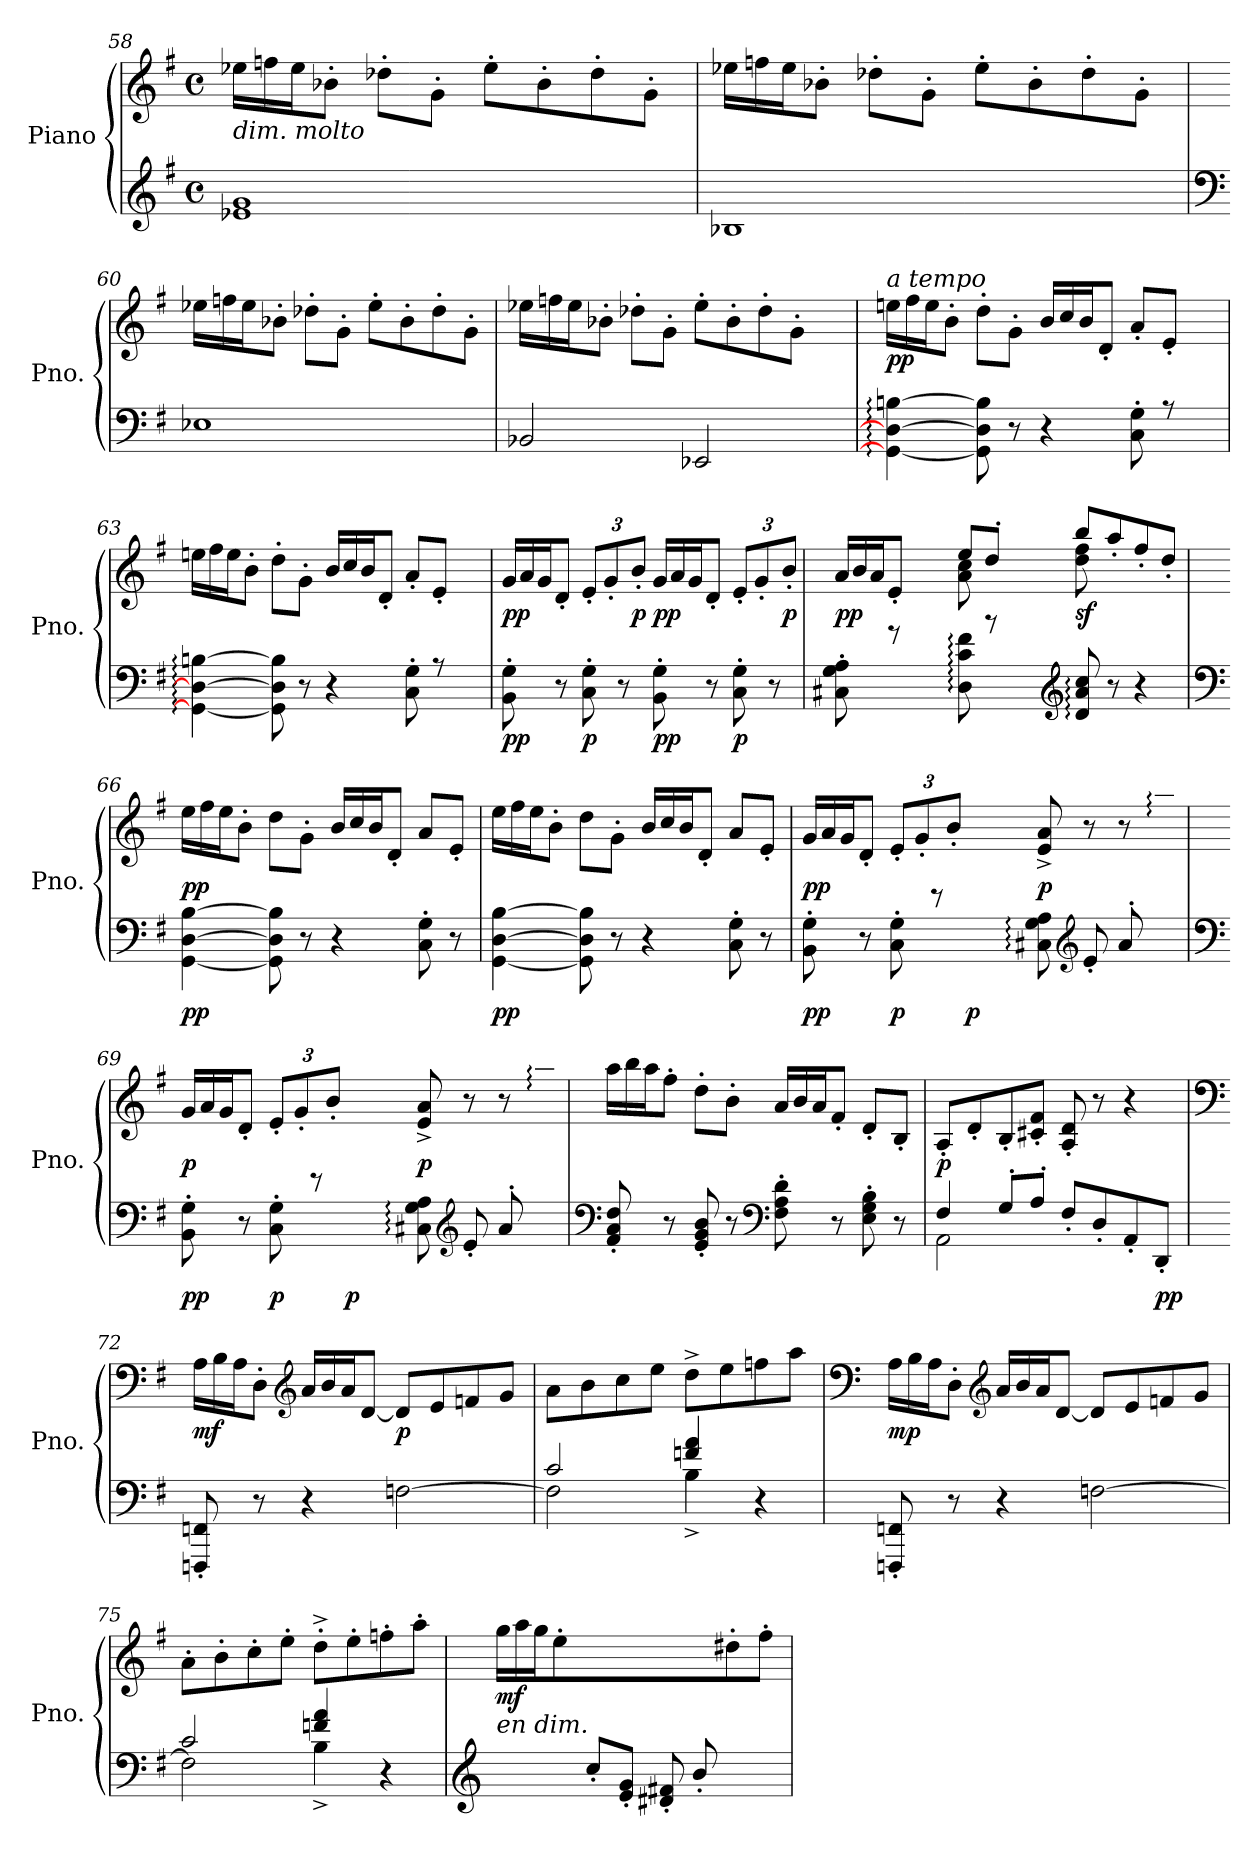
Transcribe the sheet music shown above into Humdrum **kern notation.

**kern	**dynam	**kern	**dynam
*part2	*part2	*part1	*part1
*staff2	*staff2	*staff1	*staff1
*I"Piano	*	*I"Piano	*
*I'Pno.	*	*I'Pno.	*
*clefG2	*	*clefG2	*
*k[f#]	*	*k[f#]	*
*M4/4	*	*M4/4	*
*met(c)	*	*met(c)	*
*	*	*Xtuplet	*
=58	=58	=58	=58
!	!	!LO:TX:b:i:t=dim. molto	!
1e-X 1g	.	24ee-X\LL	.
.	.	24ffn\	.
.	.	24ee-\J	.
.	.	8b-X'\J	.
.	.	8dd-X'\L	.
.	.	8g'\J	.
.	.	8ee-'\L	.
.	.	8b-'\	.
.	.	8dd-'\	.
.	.	8g'\J	.
=59	=59	=59	=59
1B-X	.	24ee-X\LL	.
.	.	24ffn\	.
.	.	24ee-\J	.
.	.	8b-X'\J	.
.	.	8dd-X'\L	.
.	.	8g'\J	.
.	.	8ee-'\L	.
.	.	8b-'\	.
.	.	8dd-'\	.
.	.	8g'\J	.
!!LO:LB:g=z
=60	=60	=60	=60
*clefF4	*	*	*
*	*	*MM130	*
1E-X	.	24ee-X\LL	.
.	.	24ffn\	.
.	.	24ee-\J	.
.	.	8b-X'\J	.
.	.	8dd-X'\L	.
.	.	8g'\J	.
.	.	8ee-'\L	.
.	.	8b-'\	.
.	.	8dd-'\	.
.	.	8g'\J	.
=61	=61	=61	=61
*	*	*MM120	*
*^	*	*	*
2BB-X/	2.ryy	.	24ee-X\LL	.
.	.	.	24ffn\	.
.	.	.	24ee-\J	.
.	.	.	8b-X'\J	.
.	.	.	8dd-X'\L	.
.	.	.	8g'\J	.
*	*	*	*MM110	*
2EE-X/	.	.	8ee-'\L	.
.	.	.	8b-'\	.
*	*	*	*MM100	*
.	8..ryy	.	8dd-'\	.
.	.	.	8g'\J	.
.	[64GG!/LLLLyy	.	.	.
.	[64D!/JJJJyy	.	.	.
=62	=62	=62	=62	=62
*	*	*	*MM136	*
!	!	!	!LO:TX:a:i:t=a tempo	!
!	!	!	!	!LO:DY:b
4GG\_: 4D\_: [4Bn\:	2.ryy	.	24een\LL	pp
.	.	.	24ff#\	.
.	.	.	24ee\J	.
.	.	.	8b'\J	.
8GG\] 8D\] 8B\]	.	.	8dd'\L	.
8r	.	.	8g'\J	.
4r	.	.	24b/LL	.
.	.	.	24cc/	.
.	.	.	24b/J	.
.	.	.	8d'/J	.
8C\' 8G\'	8..ryy	.	8a'/L	.
8r	.	.	8e'/J	.
.	[64GG!/LLLLyy	.	.	.
.	[64D!/JJJJyy	.	.	.
=63	=63	=63	=63	=63
4GG\_: 4D\_: [4Bn\:	2.ryy	.	24een\LL	.
.	.	.	24ff#\	.
.	.	.	24ee\J	.
.	.	.	8b'\J	.
8GG\] 8D\] 8B\]	.	.	8dd'\L	.
8r	.	.	8g'\J	.
4r	.	.	24b/LL	.
.	.	.	24cc/	.
.	.	.	24b/J	.
.	.	.	8d'/J	.
8C\' 8G\'	8..ryy	.	8a'/L	.
8r	.	.	8e'/J	.
.	64GG!/LLLLyy	.	.	.
.	64D!/JJJJyy	.	.	.
!!LO:LB:g=z
=64	=64	=64	=64	=64
!	!	!LO:DY:b	!	!LO:DY:b
*v	*v	*	*	*
8BB\' 8G\'	pp	24g/LL	pp
.	.	24a/	.
.	.	24g/J	.
8r	.	8d'/J	.
*	*	*tuplet	*
*	*	*Xbrackettup	*
!	!LO:DY:b	!	!
8C\' 8G\'	p	12e'/L	.
.	.	12g'/	.
8r	.	.	.
!	!	!	!LO:DY:b
.	.	12b'/J	p
*	*	*Xtuplet	*
!	!LO:DY:b	!	!LO:DY:b
8BB\' 8G\'	pp	24g/LL	pp
.	.	24a/	.
.	.	24g/J	.
8r	.	8d'/J	.
*	*	*tuplet	*
!	!LO:DY:b	!	!
8C\' 8G\'	p	12e'/L	.
.	.	12g'/	.
8r	.	.	.
!	!	!	!LO:DY:b
.	.	12b'/J	p
=65	=65	=65	=65
*^	*	*	*
*	*	*	*Xtuplet	*
*	*	*	*^	*
!	!	!	!	!	!LO:DY:b
8C#X\' 8G\' 8A\'	8..ryy	.	24a/LL	4rgyy	pp
.	.	.	24b/	.	.
.	.	.	24a/J	.	.
8r	.	.	8e'/J	.	.
.	64D!\LLLLyy	.	.	.	.
.	64c!\JJJJyy	.	.	.	.
8D\: 8c\: 8f#\:	8..ryy	.	8ee/L	8a\ 8cc\	.
8r	.	.	8dd'/J	16.ryy	.
.	64d!\LLLLyy	.	.	64dd!\LLLLyy	.
.	64a!\JJJJyy	.	.	64ff#!\JJJJyy	.
*clefG2	*	*	*	*	*
*	*	*	*MM132	*	*
!	!	!	!	!	!LO:DY:b
8d/: 8a/: 8cc/:	2ryy	.	8bb:/L	8dd\ 8ff#\	sf
8r	.	.	8aa'/	8ryy	.
*	*	*	*MM128	*	*
4r	.	.	8ff#'/	4ryy	.
.	.	.	8dd'/J	.	.
*v	*v	*	*	*	*
*	*	*v	*v	*
=66	=66	=66	=66
*clefF4	*	*	*
*	*	*MM136	*
!	!LO:DY:b	!	!LO:DY:b
[4GG\ [4D\ [4B\	pp	24ee\LL	pp
.	.	24ff#\	.
.	.	24ee\J	.
.	.	8b'\J	.
8GG\] 8D\] 8B\]	.	8dd\L	.
8r	.	8g'\J	.
4r	.	24b/LL	.
.	.	24cc/	.
.	.	24b/J	.
.	.	8d'/J	.
8C\' 8G\'	.	8a/L	.
8r	.	8e'/J	.
=67	=67	=67	=67
!	!LO:DY:b	!	!
[4GG\ [4D\ [4B\	pp	24ee\LL	.
.	.	24ff#\	.
.	.	24ee\J	.
.	.	8b'\J	.
8GG\] 8D\] 8B\]	.	8dd\L	.
8r	.	8g'\J	.
4r	.	24b/LL	.
.	.	24cc/	.
.	.	24b/J	.
.	.	8d'/J	.
8C\' 8G\'	.	8a/L	.
8r	.	8e'/J	.
!!LO:PB:g=z
=68	=68	=68	=68
*^	*	*^	*
!	!	!LO:DY:b	!	!	!LO:DY:b
8BB\' 8G\'	4ryy	pp	24g/LL	2..ryy	pp
.	.	.	24a/	.	.
.	.	.	24g/J	.	.
8r	.	.	8d'/J	.	.
*	*	*	*tuplet	*	*
!	!	!LO:DY:b	!	!	!
8C\' 8G\'	8..ryy	p	12e'/L	.	.
.	.	.	12g'/	.	.
8r	.	.	.	.	.
.	.	.	12b'/J	.	.
!	!	!LO:DY:b	!	!	!
.	64C#X!\LLLLyy	p	.	.	.
.	64G!\JJJJyy	.	.	.	.
!	!	!	!	!	!LO:DY:b
8C#X\: 8G\: 8A\:	4ryy	.	8e/^ 8a/^	.	p
*clefG2	*	*	*	*	*
8e'/L	.	.	8r	.	.
8a'/	16..ryy	.	8r	.	.
.	64ee!\yy	.	.	.	.
8ryy	8ryy	.	8ryy	8ee\:^ 8aa\:^J	.
=69	=69	=69	=69	=69	=69
*clefF4	*	*	*	*	*
*	*	*	*Xtuplet	*	*
!	!	!LO:DY:b	!	!	!LO:DY:b
8BB\' 8G\'	4ryy	pp	24g/LL	2..ryy	p
.	.	.	24a/	.	.
.	.	.	24g/J	.	.
8r	.	.	8d'/J	.	.
*	*	*	*tuplet	*	*
!	!	!LO:DY:b	!	!	!
8C\' 8G\'	8..ryy	p	12e'/L	.	.
.	.	.	12g'/	.	.
8r	.	.	.	.	.
.	.	.	12b'/J	.	.
!	!	!LO:DY:b	!	!	!
.	64C#X!\LLLLyy	p	.	.	.
.	64G!\JJJJyy	.	.	.	.
!	!	!	!	!	!LO:DY:b
8C#X\: 8G\: 8A\:	4ryy	.	8e/^ 8a/^	.	p
*clefG2	*	*	*	*	*
8e'/L	.	.	8r	.	.
8a'/	16..ryy	.	8r	.	.
.	64ee!\yy	.	.	.	.
8ryy	8ryy	.	8ryy	8ee\:^ 8aa\:^J	.
*v	*v	*	*	*	*
*	*	*v	*v	*
=70	=70	=70	=70
*	*	*Xtuplet	*
*^	*	*^	*
!	!	!	!	!	!LO:DY:b
!	!	!	!	!	!LO:DY:n=1:b
*v	*v	*	*	*	*
*	*	*v	*v	*
8f#/' 8a/' 8dd/'	.	24aa\LL	mf mf
.	.	24bb\	.
.	.	24aa\J	.
8r	.	8ff#'\J	.
8e/' 8g/' 8b/'	.	8dd'\L	.
8r	.	8b'\J	.
*clefF4	*	*	*
8F#\' 8A\' 8d\'	.	24a/LL	.
.	.	24b/	.
.	.	24a/J	.
8r	.	8f#'/J	.
8E\' 8G\' 8B\'	.	8d'/L	.
8r	.	8B'/J	.
=71	=71	=71	=71
*^	*	*	*
!	!	!	!	!LO:DY:b
4F#/	2AA\	.	8A'/L	p
.	.	.	8d'/	.
8G'/L	.	.	8B'/	.
8A'/J	.	.	8c#X/' 8f#/'J	.
8F#'/L	2ryy	.	8A/' 8d/'	.
8D'/	.	.	8r	.
8AA'/	.	.	4r	.
!	!	!LO:DY:b	!	!
8DD'/J	.	pp	.	.
*v	*v	*	*	*
!!LO:LB:g=z
=72	=72	=72	=72
*	*	*clefF4	*
!	!	!	!LO:DY:b
8FFFn/' 8FFn/'	.	24A\LL	mf
.	.	24B\	.
.	.	24A\J	.
8r	.	8D'\J	.
*	*	*clefG2	*
4r	.	24a/LL	.
.	.	24b/	.
.	.	24a/J	.
.	.	[8d/J	.
!	!	!	!LO:DY:b
[2Fn\	.	8d/L]	p
.	.	8e/	.
.	.	8fn/	.
.	.	8g/J	.
=73	=73	=73	=73
*^	*	*	*
2c/	2F\]	.	8a\L	.
.	.	.	8b\	.
.	.	.	8cc\	.
.	.	.	8ee\J	.
4fn/ 4a/	4B^\	.	8dd^\L	.
.	.	.	8ee\	.
4r	4rAyy	.	8ffn\	.
.	.	.	8aa\J	.
*v	*v	*	*	*
=74	=74	=74	=74
*	*	*clefF4	*
!	!	!	!LO:DY:b
8FFFn/' 8FFn/'	.	24A\LL	mp
.	.	24B\	.
.	.	24A\J	.
8r	.	8D'\J	.
*	*	*clefG2	*
4r	.	24a/LL	.
.	.	24b/	.
.	.	24a/J	.
.	.	[8d/J	.
[2Fn\	.	8d/L]	.
.	.	8e/	.
.	.	8fn/	.
.	.	8g/J	.
!!LO:LB:g=z
=75	=75	=75	=75
*^	*	*	*
2c/	2F\]	.	8a'\L	.
.	.	.	8b'\	.
.	.	.	8cc'\	.
.	.	.	8ee'\J	.
4fn/ 4a/	4B^\	.	8dd'^\L	.
.	.	.	8ee'\	.
4r	4rAyy	.	8ffn'\	.
.	.	.	8aa'\J	.
=76	=76	=76	=76	=76
*clefG2	*	*	*	*
!	!	!	!LO:TX:b:i:t=en dim.	!
!	!	!	!	!LO:DY:b
2ryy	4ryy	.	24gg\LL	mf
.	.	.	24aa\	.
.	.	.	24gg\J	.
.	.	.	8ee'\J	.
.	8cc'/L	.	4ryy	.
.	8e/' 8g/'J	.	.	.
8d#X/' 8f#X/'L	2ryy	.	4ryy	.
8b'/	.	.	.	.
4ryy	.	.	8dd#X'\	.
.	.	.	8ff#'\J	.
*v	*v	*	*	*
=	=	=	=
*-	*-	*-	*-
